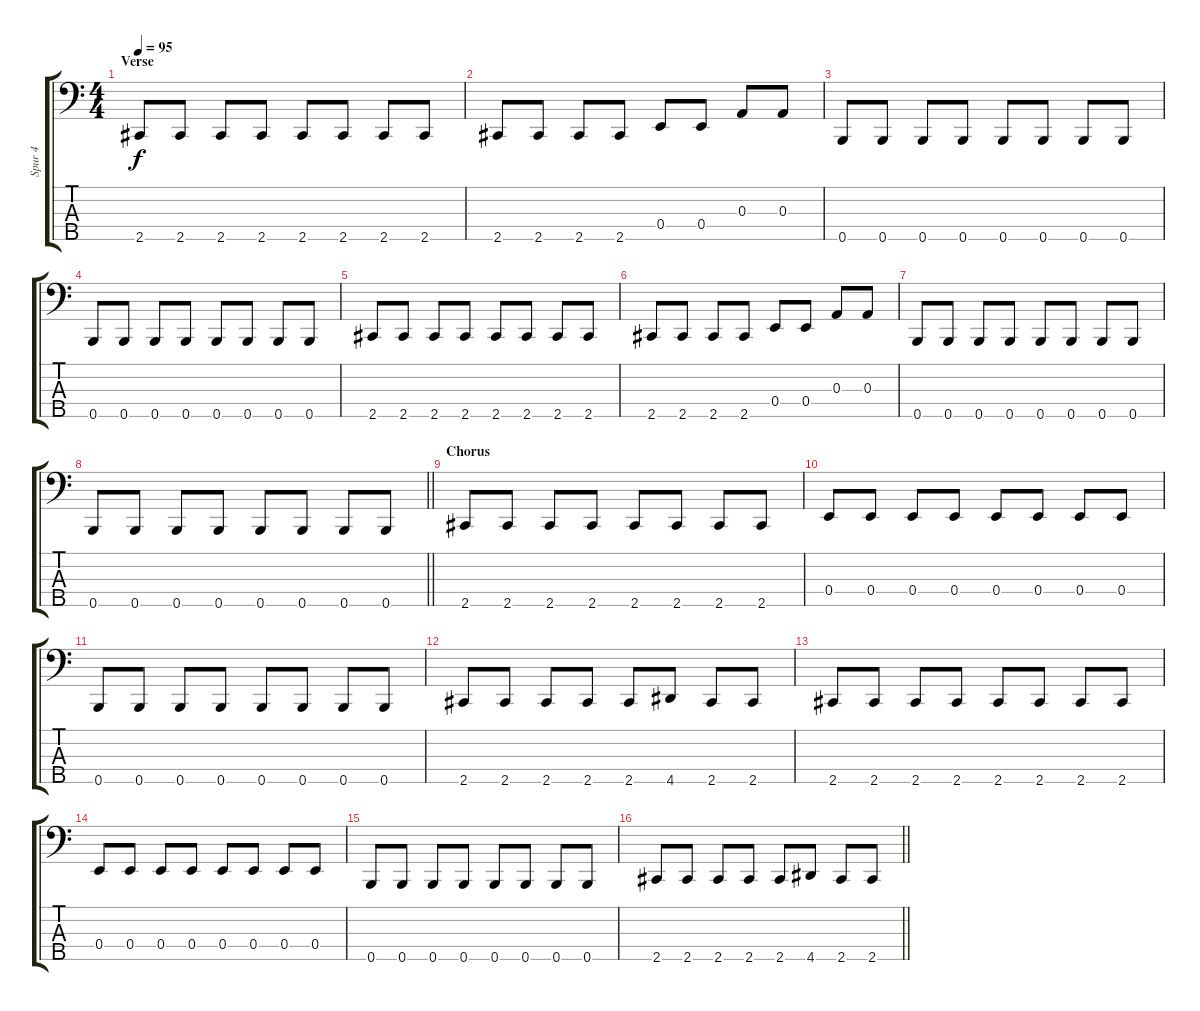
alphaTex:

\track ("Spur 4" "Spur 4") {instrument electricbasspick}
\staff {score tabs}
\tuning (G2 D2 A1 E1 B0) {hide}
\ts (4 4)
\section ("" "Verse")
\tempo 95
\clef f4
\ks c
2.5.8{dy f} 2.5.8 2.5.8 2.5.8 2.5.8 2.5.8 2.5.8 2.5.8 |
2.5.8 2.5.8 2.5.8 2.5.8 0.4.8 0.4.8 0.3.8 0.3.8 |
0.5.8 0.5.8 0.5.8 0.5.8 0.5.8 0.5.8 0.5.8 0.5.8 |
0.5.8 0.5.8 0.5.8 0.5.8 0.5.8 0.5.8 0.5.8 0.5.8 |
2.5.8 2.5.8 2.5.8 2.5.8 2.5.8 2.5.8 2.5.8 2.5.8 |
2.5.8 2.5.8 2.5.8 2.5.8 0.4.8 0.4.8 0.3.8 0.3.8 |
0.5.8 0.5.8 0.5.8 0.5.8 0.5.8 0.5.8 0.5.8 0.5.8 |
\barLineRight lightlight
0.5.8 0.5.8 0.5.8 0.5.8 0.5.8 0.5.8 0.5.8 0.5.8 |
\section ("" "Chorus")
2.5.8 2.5.8 2.5.8 2.5.8 2.5.8 2.5.8 2.5.8 2.5.8 |
0.4.8 0.4.8 0.4.8 0.4.8 0.4.8 0.4.8 0.4.8 0.4.8 |
0.5.8 0.5.8 0.5.8 0.5.8 0.5.8 0.5.8 0.5.8 0.5.8 |
2.5.8 2.5.8 2.5.8 2.5.8 2.5.8 4.5.8 2.5.8 2.5.8 |
2.5.8 2.5.8 2.5.8 2.5.8 2.5.8 2.5.8 2.5.8 2.5.8 |
0.4.8 0.4.8 0.4.8 0.4.8 0.4.8 0.4.8 0.4.8 0.4.8 |
0.5.8 0.5.8 0.5.8 0.5.8 0.5.8 0.5.8 0.5.8 0.5.8 |
\barLineRight lightlight
2.5.8 2.5.8 2.5.8 2.5.8 2.5.8 4.5.8 2.5.8 2.5.8
